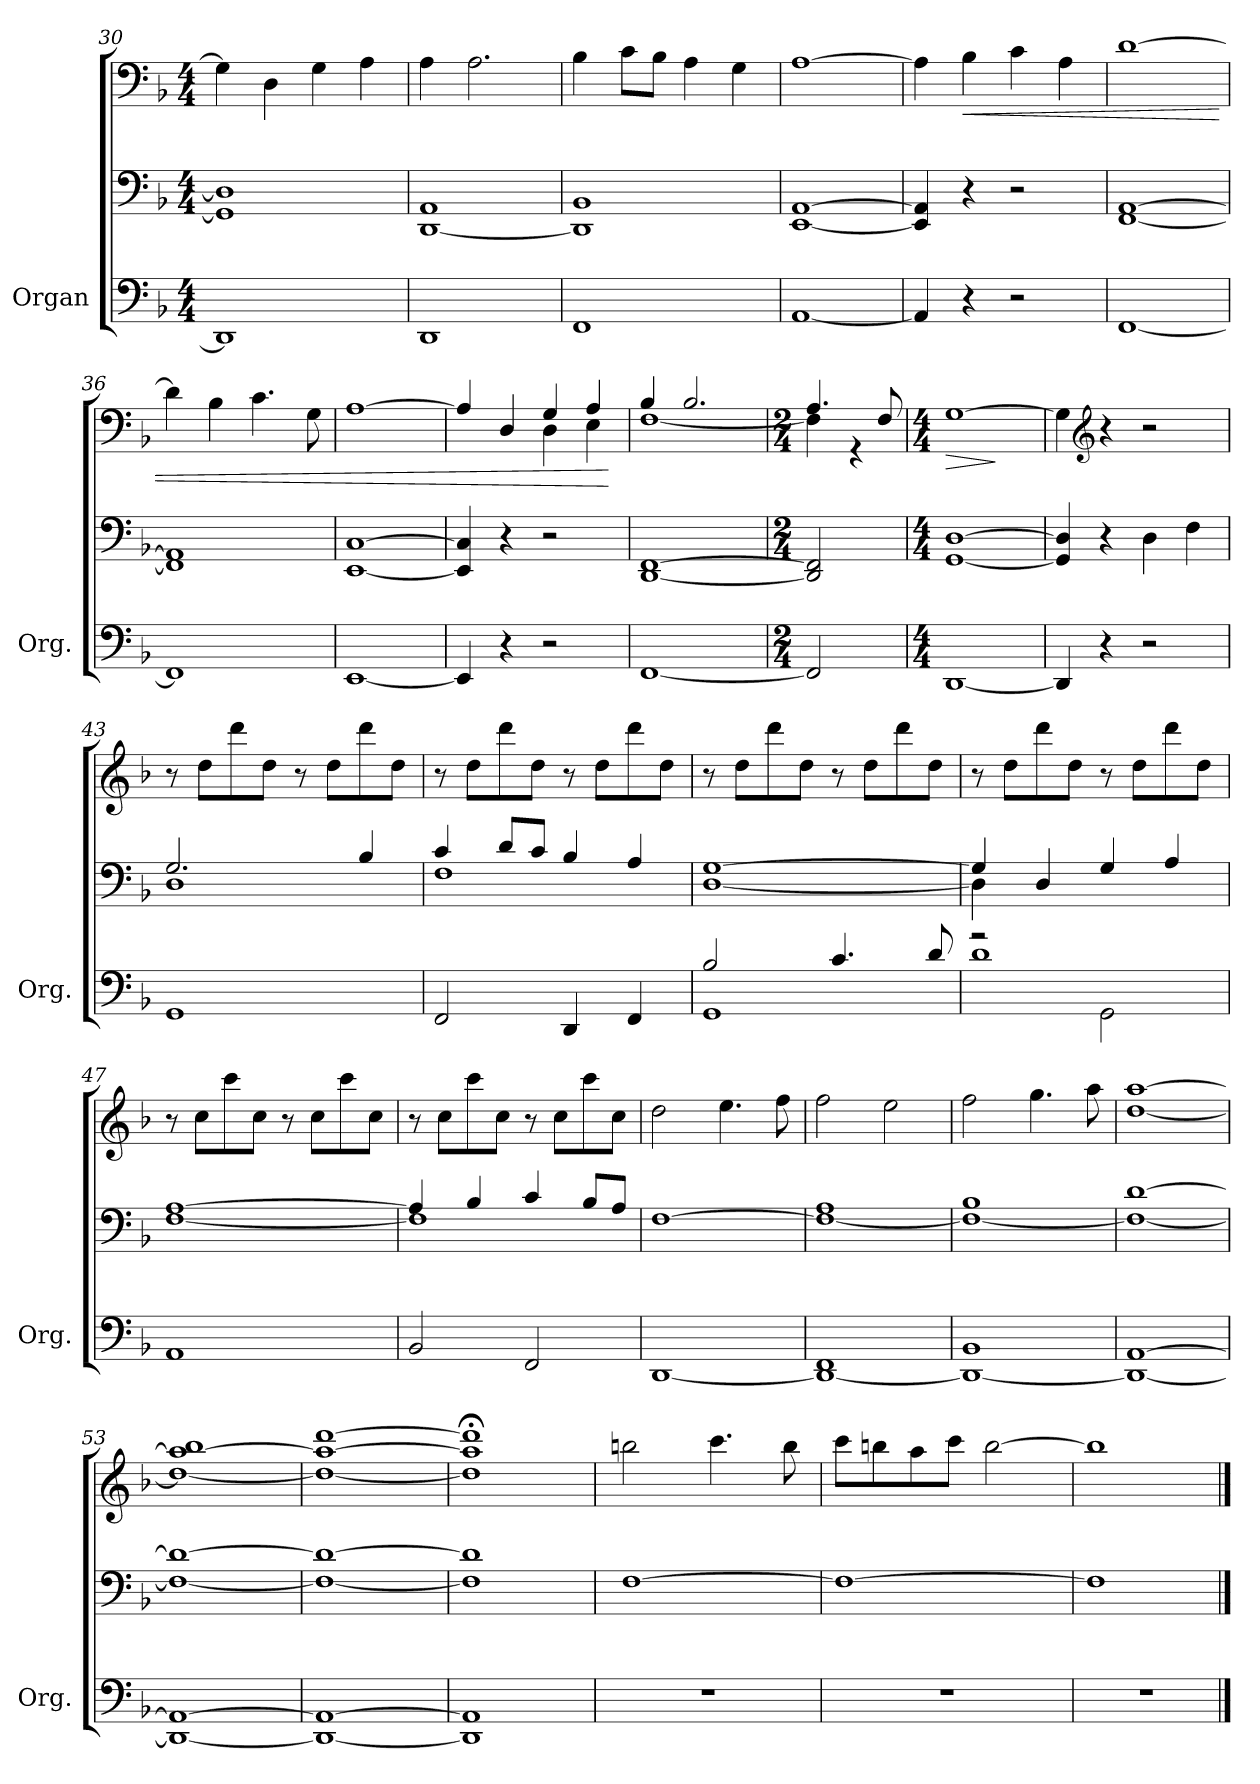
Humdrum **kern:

**kern	**kern	**kern	**dynam
*part1	*part1	*part1	*part1
*staff3	*staff2	*staff1	*staff1/2/3
*I"Organ	*	*	*
*I'Org.	*	*	*
!!LO:PB:g=z
*clefF4	*clefF4	*clefF4	*
*k[b-]	*k[b-]	*k[b-]	*
*M4/4	*M4/4	*M4/4	*
=30	=30	=30	=30
1DD]	1GG] 1D]	4G\]	.
.	.	4D\	.
.	.	4G\	.
.	.	4A\	.
=31	=31	=31	=31
1DD	[1DD 1AA	4A\	.
.	.	2.A\	.
=32	=32	=32	=32
1FF	1DD] 1BB-	4B-\	.
.	.	8c\L	.
.	.	8B-\J	.
.	.	4A\	.
.	.	4G\	.
=33	=33	=33	=33
[1AA	[1EE [1AA	[1A	.
=34	=34	=34	=34
4AA/]	4EE/] 4AA/]	4A\]	.
!	!	!	!LO:HP:b
4r	4r	4B-\	<
2r	2r	4c\	.
.	.	4A\	.
=35	=35	=35	=35
[1FF	[1FF [1AA	[1d	.
=36	=36	=36	=36
1FF]	1FF] 1AA]	4d\]	.
.	.	4B-\	.
.	.	4.c\	.
.	.	8G\	.
=37	=37	=37	=37
[1EE	[1EE [1C	[1A	.
=38	=38	=38	=38
*	*	*^	*
4EE/]	4EE/] 4C/]	4A/]	2ryy	.
4r	4r	4D/	.	.
2r	2r	4G/	4D\	.
.	.	4A/	4E\	.
*	*	*v	*v	*
.	.	.	[
!!LO:LB:g=z
=39	=39	=39	=39
*	*	*^	*
[1FF	[1DD [1FF	4B-/	[1F	.
.	.	2.B-/	.	.
=40	=40	=40	=40	=40
*M2/4	*M2/4	*M2/4	*	*
2FF/]	2DD/] 2FF/]	4.A/	4F\]	.
.	.	.	4r	.
.	.	8F/	.	.
*	*	*v	*v	*
=41	=41	=41	=41
*M4/4	*M4/4	*M4/4	*
!	!	!	!LO:HP:b
[1DD	[1GG [1D	[1G	>
.	.	.	]
=42	=42	=42	=42
4DD/]	4GG/] 4D/]	4G\]	.
*	*	*clefG2	*
4r	4r	4r	.
2r	4D\	2r	.
.	4F\	.	.
=43	=43	=43	=43
*	*^	*	*
1GG	2.G/	1D	8r	.
.	.	.	8dd\L	.
.	.	.	8ddd\	.
.	.	.	8dd\J	.
.	.	.	8r	.
.	.	.	8dd\L	.
.	4B-/	.	8ddd\	.
.	.	.	8dd\J	.
=44	=44	=44	=44	=44
2FF/	4c/	1F	8r	.
.	.	.	8dd\L	.
.	8d/L	.	8ddd\	.
.	8c/J	.	8dd\J	.
4DD/	4B-/	.	8r	.
.	.	.	8dd\L	.
4FF/	4A/	.	8ddd\	.
.	.	.	8dd\J	.
!!LO:LB:g=z
=45	=45	=45	=45	=45
*^	*	*	*	*
1GG	2B-/	[1G	[1D	8r	.
.	.	.	.	8dd\L	.
.	.	.	.	8ddd\	.
.	.	.	.	8dd\J	.
.	4.c/	.	.	8r	.
.	.	.	.	8dd\L	.
.	.	.	.	8ddd\	.
.	8d/	.	.	8dd\J	.
=46	=46	=46	=46	=46	=46
2r	1d	4G/]	4D\]	8r	.
.	.	.	.	8dd\L	.
.	.	4D/	4rBByy	8ddd\	.
.	.	.	.	8dd\J	.
2GG\	.	4G/	2ryy	8r	.
.	.	.	.	8dd\L	.
.	.	4A/	.	8ddd\	.
.	.	.	.	8dd\J	.
=47	=47	=47	=47	=47	=47
1AA	1ryy	[1A	[1F	8r	.
.	.	.	.	8cc\L	.
.	.	.	.	8ccc\	.
.	.	.	.	8cc\J	.
.	.	.	.	8r	.
.	.	.	.	8cc\L	.
.	.	.	.	8ccc\	.
.	.	.	.	8cc\J	.
*v	*v	*	*	*	*
=48	=48	=48	=48	=48
2BB-/	4A/]	1F]	8r	.
.	.	.	8cc\L	.
.	4B-/	.	8ccc\	.
.	.	.	8cc\J	.
2FF/	4c/	.	8r	.
.	.	.	8cc\L	.
.	8B-/L	.	8ccc\	.
.	8A/J	.	8cc\J	.
*	*v	*v	*	*
=49	=49	=49	=49
[1DD	[1F	2dd\	.
.	.	4.ee\	.
.	.	8ff\	.
!!LO:LB:g=z
=50	=50	=50	=50
1DD_ 1FF	1F_ 1A	2ff\	.
.	.	2ee\	.
=51	=51	=51	=51
1DD_ 1BB-	1F_ 1B-	2ff\	.
.	.	4.gg\	.
.	.	8aa\	.
=52	=52	=52	=52
*	*	*^	*
1DD_ [1AA	1F_ [1d	[1aa	[1dd	.
=53	=53	=53	=53	=53
1DD_ 1AA_	1F_ 1d_	1aa_ 1bb-	1dd_	.
=54	=54	=54	=54	=54
1DD_ 1AA_	1F_ 1d_	1aa_ [1ddd	1dd_	.
=55	=55	=55	=55	=55
1DD] 1AA]	1F] 1d]	1aa];< 1ddd];<	1dd]	.
*	*	*v	*v	*
=56	=56	=56	=56
1r	[1F	2bbn\	.
.	.	4.ccc\	.
.	.	8bb\	.
=57	=57	=57	=57
1r	1F_	8ccc\L	.
.	.	8bbn\	.
.	.	8aa\	.
.	.	8ccc\J	.
.	.	[2bb\	.
=58	=58	=58	=58
1r	1F]	1bb]	.
==	==	==	==
*-	*-	*-	*-
